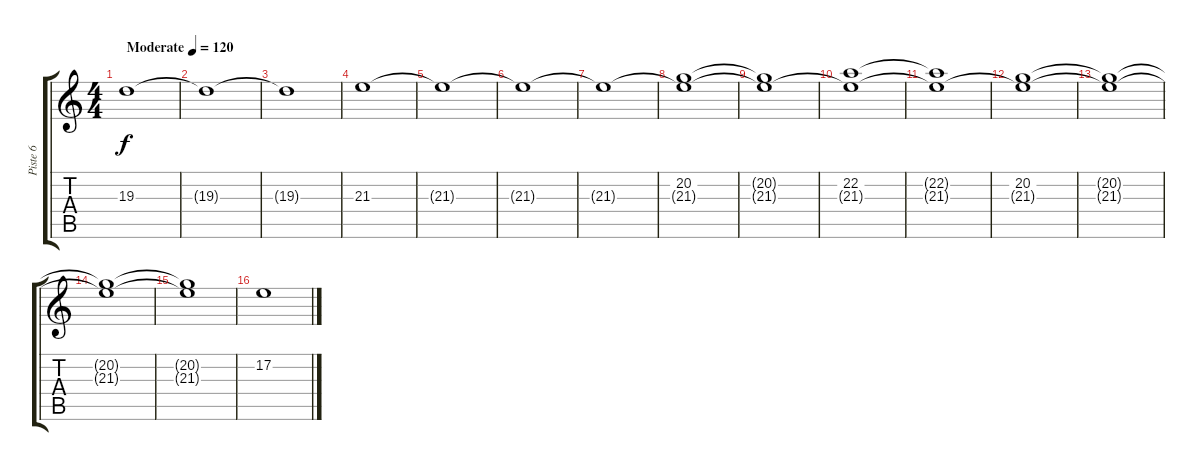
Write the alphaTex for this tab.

\track ("Piste 6" "Piste 6") {instrument synthstrings1}
\staff {score tabs}
\tuning (E4 B3 G3 D3 A2 E2) {hide}
\ts (4 4)
\tempo (120 "Moderate")
\clef g2
\ks c
19.3.1{dy f instrument synthstrings1} |
19.3{t}.1 |
19.3{t}.1 |
21.3.1 |
21.3{t}.1 |
21.3{t}.1 |
21.3{t}.1 |
(20.2 21.3{t}).1 |
(20.2{t} 21.3{t}).1 |
(22.2 21.3{t}).1 |
(22.2{t} 21.3{t}).1 |
(20.2 21.3{t}).1 |
(20.2{t} 21.3{t}).1 |
(20.2{t} 21.3{t}).1 |
(20.2{t} 21.3{t}).1 |
17.2.1
